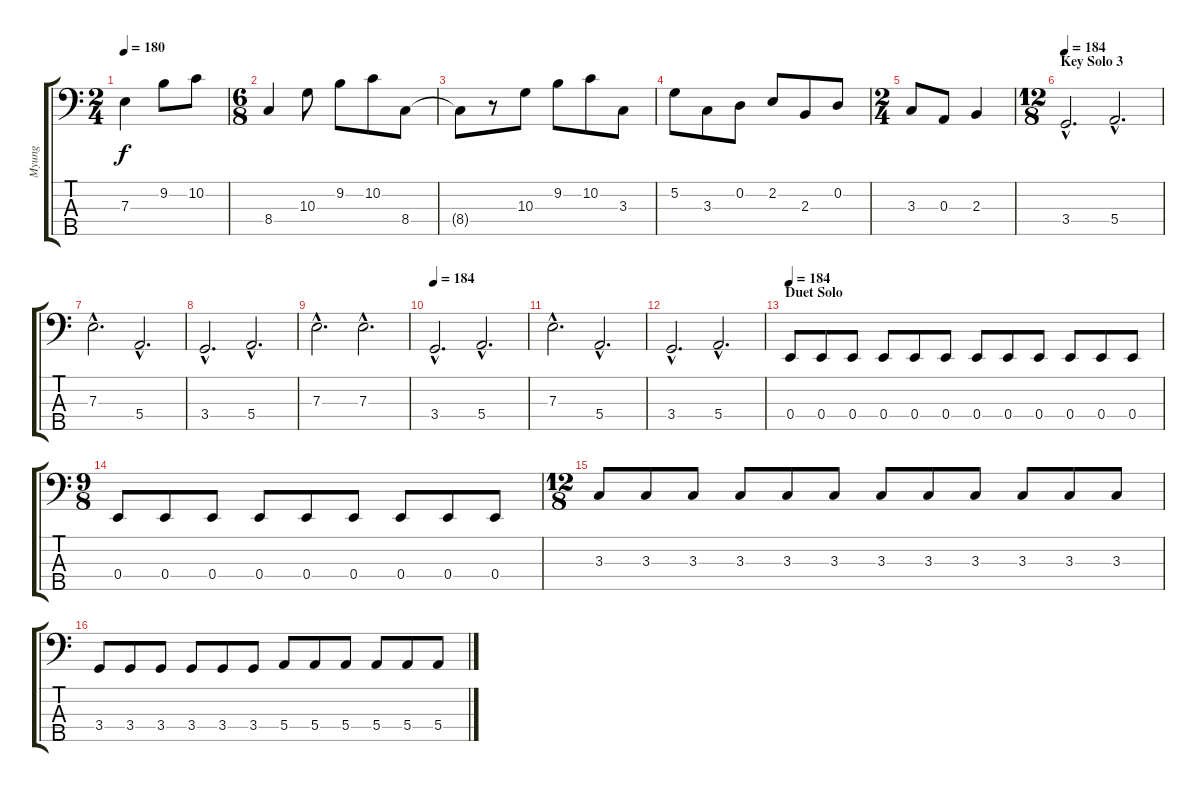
\track ("Myung" "Myung") {instrument electricbassfinger}
\staff {score tabs}
\tuning (G2 D2 A1 E1 B0) {hide}
\ts (2 4)
\tempo 180
\clef f4
\ks c
7.3.4{dy f} 9.2.8 10.2.8 |
\ts (6 8)
8.4.4 10.3.8 9.2.8 10.2.8 8.4.8 |
8.4{t}.8 r.8 10.3.8 9.2.8 10.2.8 3.3.8 |
5.2.8 3.3.8 0.2.8 2.2.8 2.3.8 0.2.8 |
\ts (2 4)
3.3.8 0.3.8 2.3.4 |
\ts (12 8)
\section ("" "Key Solo 3")
\tempo 184
3.4{hac}.2{d} 5.4{hac}.2{d} |
7.3{hac}.2{d} 5.4{hac}.2{d} |
3.4{hac}.2{d} 5.4{hac}.2{d} |
7.3{hac}.2{d} 7.3{hac}.2{d} |
\tempo 184
3.4{hac}.2{d} 5.4{hac}.2{d} |
7.3{hac}.2{d} 5.4{hac}.2{d} |
3.4{hac}.2{d} 5.4{hac}.2{d} |
\section ("" "Duet Solo")
\tempo 184
0.4.8 0.4.8 0.4.8 0.4.8 0.4.8 0.4.8 0.4.8 0.4.8 0.4.8 0.4.8 0.4.8 0.4.8 |
\ts (9 8)
0.4.8 0.4.8 0.4.8 0.4.8 0.4.8 0.4.8 0.4.8 0.4.8 0.4.8 |
\ts (12 8)
3.3.8 3.3.8 3.3.8 3.3.8 3.3.8 3.3.8 3.3.8 3.3.8 3.3.8 3.3.8 3.3.8 3.3.8 |
3.4.8 3.4.8 3.4.8 3.4.8 3.4.8 3.4.8 5.4.8 5.4.8 5.4.8 5.4.8 5.4.8 5.4.8
